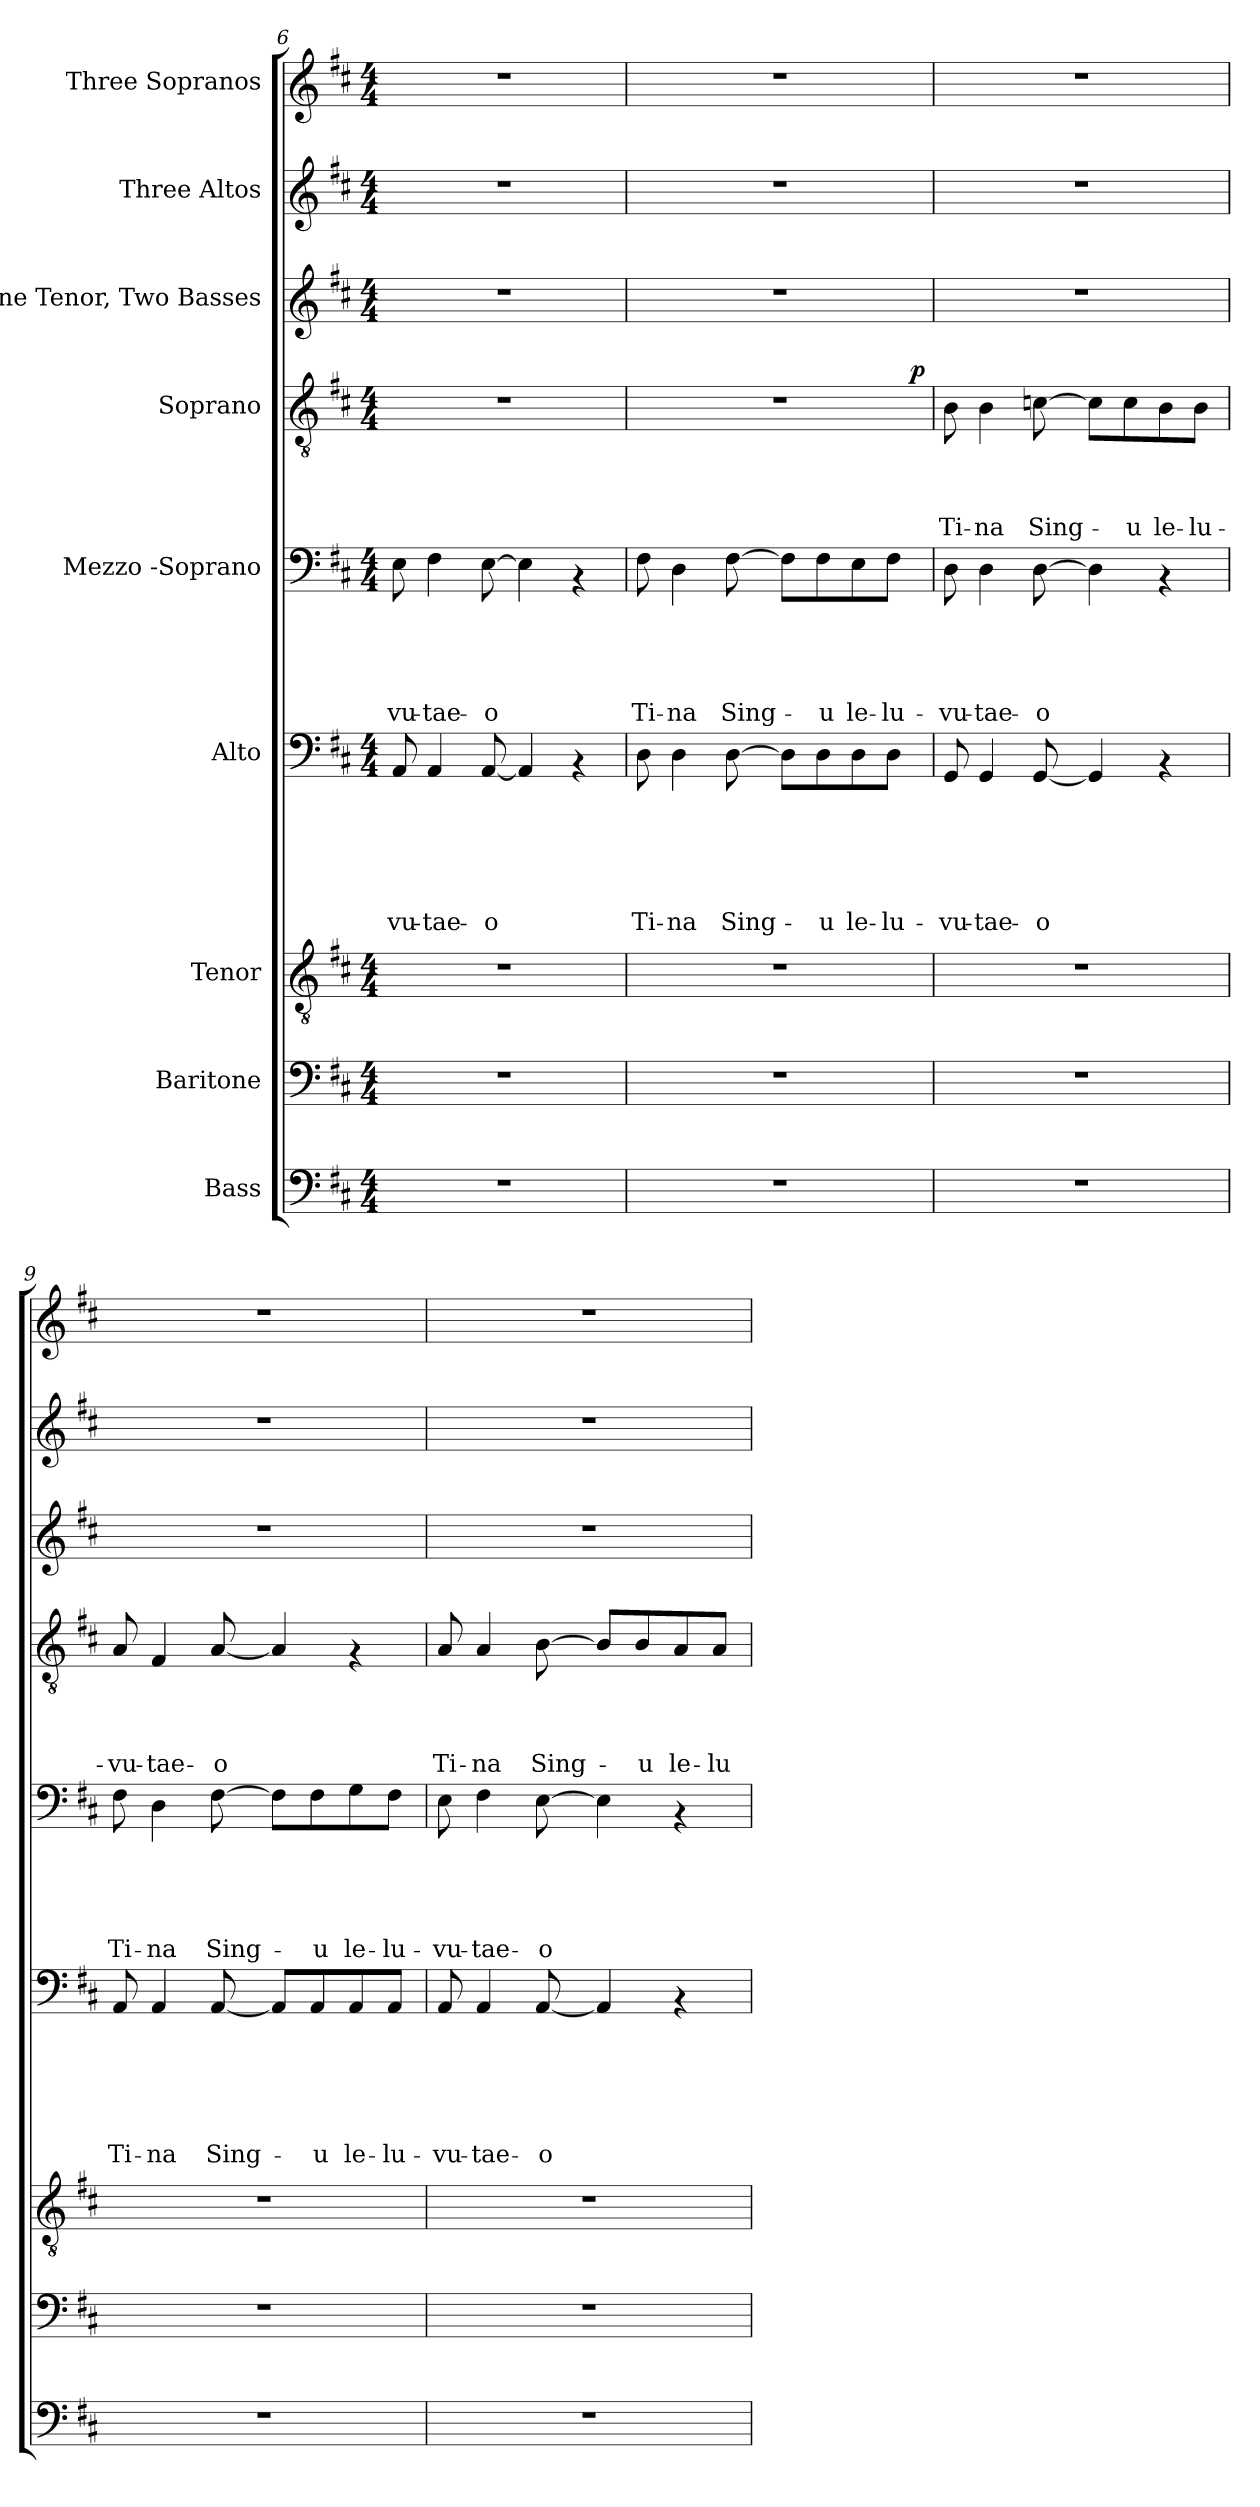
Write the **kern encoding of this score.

**kern	**kern	**kern	**kern	**text	**text	**text	**text	**text	**text	**kern	**text	**text	**text	**text	**text	**kern	**text	**text	**text	**text	**dynam	**kern	**kern	**kern
*part9	*part8	*part7	*part6	*part6	*part6	*part6	*part6	*part6	*part6	*part5	*part5	*part5	*part5	*part5	*part5	*part4	*part4	*part4	*part4	*part4	*part4	*part3	*part2	*part1
*staff9	*staff8	*staff7	*staff6	*staff6	*staff6	*staff6	*staff6	*staff6	*staff6	*staff5	*staff5	*staff5	*staff5	*staff5	*staff5	*staff4	*staff4	*staff4	*staff4	*staff4	*staff4	*staff3	*staff2	*staff1
*I"Bass	*I"Baritone	*I"Tenor	*I"Alto	*	*	*	*	*	*	*I"Mezzo -Soprano	*	*	*	*	*	*I"Soprano	*	*	*	*	*	*I"One Tenor, Two Basses	*I"Three Altos	*I"Three Sopranos
*clefF4	*clefF4	*clefGv2	*clefF4	*	*	*	*	*	*	*clefF4	*	*	*	*	*	*clefGv2	*	*	*	*	*	*clefG2	*clefG2	*clefG2
*k[f#c#]	*k[f#c#]	*k[f#c#]	*k[f#c#]	*	*	*	*	*	*	*k[f#c#]	*	*	*	*	*	*k[f#c#]	*	*	*	*	*	*k[f#c#]	*k[f#c#]	*k[f#c#]
*D:	*D:	*D:	*D:	*	*	*	*	*	*	*D:	*	*	*	*	*	*D:	*	*	*	*	*	*D:	*D:	*D:
*M4/4	*M4/4	*M4/4	*M4/4	*	*	*	*	*	*	*M4/4	*	*	*	*	*	*M4/4	*	*	*	*	*	*M4/4	*M4/4	*M4/4
=6	=6	=6	=6	=6	=6	=6	=6	=6	=6	=6	=6	=6	=6	=6	=6	=6	=6	=6	=6	=6	=6	=6	=6	=6
!	!	!	!	!	!	!	!	!	!LO:LY:b	!	!	!	!	!	!LO:LY:b	!	!	!	!	!	!	!	!	!
1r	1r	1r	8AA/	.	.	.	.	.	-vu-	8E\	.	.	.	.	-vu-	1r	.	.	.	.	.	1r	1r	1r
!	!	!	!	!	!	!	!	!	!LO:LY:b	!	!	!	!	!	!LO:LY:b	!	!	!	!	!	!	!	!	!
.	.	.	4AA/	.	.	.	.	.	-tae-	4F#\	.	.	.	.	-tae-	.	.	.	.	.	.	.	.	.
!	!	!	!	!	!	!	!	!	!LO:LY:b	!	!	!	!	!	!LO:LY:b	!	!	!	!	!	!	!	!	!
.	.	.	[<8AA/	.	.	.	.	.	-o	[>8E\	.	.	.	.	-o	.	.	.	.	.	.	.	.	.
.	.	.	4AA/]	.	.	.	.	.	.	4E\]	.	.	.	.	.	.	.	.	.	.	.	.	.	.
.	.	.	4rAA	.	.	.	.	.	.	4rAA	.	.	.	.	.	.	.	.	.	.	.	.	.	.
!!LO:LB:g=z
=7	=7	=7	=7	=7	=7	=7	=7	=7	=7	=7	=7	=7	=7	=7	=7	=7	=7	=7	=7	=7	=7	=7	=7	=7
!	!	!	!	!	!	!	!	!	!LO:LY:b	!	!	!	!	!	!LO:LY:b	!	!	!	!	!	!	!	!	!
*	*	*	*	*	*	*	*	*	*	*	*	*	*	*	*	*^	*	*	*	*	*	*	*	*
1r	1r	1r	8D\	.	.	.	.	.	Ti-	8F#\	.	.	.	.	Ti-	1r	2...ryy	.	.	.	.	.	1r	1r	1r
!	!	!	!	!	!	!	!	!	!LO:LY:b	!	!	!	!	!	!LO:LY:b	!	!	!	!	!	!	!	!	!	!
.	.	.	4D\	.	.	.	.	.	-na	4D\	.	.	.	.	-na	.	.	.	.	.	.	.	.	.	.
!	!	!	!	!	!	!	!	!	!LO:LY:b	!	!	!	!	!	!LO:LY:b	!	!	!	!	!	!	!	!	!	!
.	.	.	[>8D\	.	.	.	.	.	Sing-	[>8F#\	.	.	.	.	Sing-	.	.	.	.	.	.	.	.	.	.
.	.	.	8D\L]	.	.	.	.	.	.	8F#\L]	.	.	.	.	.	.	.	.	.	.	.	.	.	.	.
!	!	!	!	!	!	!	!	!	!LO:LY:b	!	!	!	!	!	!LO:LY:b	!	!	!	!	!	!	!	!	!	!
.	.	.	8D\	.	.	.	.	.	-u	8F#\	.	.	.	.	-u	.	.	.	.	.	.	.	.	.	.
!	!	!	!	!	!	!	!	!	!LO:LY:b	!	!	!	!	!	!LO:LY:b	!	!	!	!	!	!	!	!	!	!
.	.	.	8D\	.	.	.	.	.	le-	8E\	.	.	.	.	le-	.	.	.	.	.	.	.	.	.	.
!	!	!	!	!	!	!	!	!	!LO:LY:b	!	!	!	!	!	!LO:LY:b	!	!	!	!	!	!	!	!	!	!
.	.	.	8D\J	.	.	.	.	.	-lu-	8F#\J	.	.	.	.	-lu-	.	.	.	.	.	.	.	.	.	.
!	!	!	!	!	!	!	!	!	!	!	!	!	!	!	!	!	!	!	!	!	!	!LO:DY:a	!	!	!
.	.	.	.	.	.	.	.	.	.	.	.	.	.	.	.	.	16ryy	.	.	.	.	p	.	.	.
=8	=8	=8	=8	=8	=8	=8	=8	=8	=8	=8	=8	=8	=8	=8	=8	=8	=8	=8	=8	=8	=8	=8	=8	=8	=8
!	!	!	!	!	!	!	!	!	!LO:LY:b	!	!	!	!	!	!LO:LY:b	!	!	!	!	!	!LO:LY:b	!	!	!	!
*	*	*	*	*	*	*	*	*	*	*	*	*	*	*	*	*v	*v	*	*	*	*	*	*	*	*
1r	1r	1r	8GG/	.	.	.	.	.	-vu-	8D\	.	.	.	.	-vu-	8B\	.	.	.	Ti-	.	1r	1r	1r
!	!	!	!	!	!	!	!	!	!LO:LY:b	!	!	!	!	!	!LO:LY:b	!	!	!	!	!LO:LY:b	!	!	!	!
.	.	.	4GG/	.	.	.	.	.	-tae-	4D\	.	.	.	.	-tae-	4B\	.	.	.	-na	.	.	.	.
!	!	!	!	!	!	!	!	!	!LO:LY:b	!	!	!	!	!	!LO:LY:b	!	!	!	!	!LO:LY:b	!	!	!	!
.	.	.	[<8GG/	.	.	.	.	.	-o	[>8D\	.	.	.	.	-o	[>8cn\	.	.	.	Sing-	.	.	.	.
.	.	.	4GG/]	.	.	.	.	.	.	4D\]	.	.	.	.	.	8c\L]	.	.	.	.	.	.	.	.
!	!	!	!	!	!	!	!	!	!	!	!	!	!	!	!	!	!	!	!	!LO:LY:b	!	!	!	!
.	.	.	.	.	.	.	.	.	.	.	.	.	.	.	.	8c\	.	.	.	-u	.	.	.	.
!	!	!	!	!	!	!	!	!	!	!	!	!	!	!	!	!	!	!	!	!LO:LY:b	!	!	!	!
.	.	.	4rAA	.	.	.	.	.	.	4rAA	.	.	.	.	.	8B\	.	.	.	le-	.	.	.	.
!	!	!	!	!	!	!	!	!	!	!	!	!	!	!	!	!	!	!	!	!LO:LY:b	!	!	!	!
.	.	.	.	.	.	.	.	.	.	.	.	.	.	.	.	8B\J	.	.	.	-lu-	.	.	.	.
=9	=9	=9	=9	=9	=9	=9	=9	=9	=9	=9	=9	=9	=9	=9	=9	=9	=9	=9	=9	=9	=9	=9	=9	=9
!	!	!	!	!	!	!	!	!	!LO:LY:b	!	!	!	!	!	!LO:LY:b	!	!	!	!	!LO:LY:b	!	!	!	!
1r	1r	1r	8AA/	.	.	.	.	.	Ti-	8F#\	.	.	.	.	Ti-	8A/	.	.	.	-vu-	.	1r	1r	1r
!	!	!	!	!	!	!	!	!	!LO:LY:b	!	!	!	!	!	!LO:LY:b	!	!	!	!	!LO:LY:b	!	!	!	!
.	.	.	4AA/	.	.	.	.	.	-na	4D\	.	.	.	.	-na	4F#/	.	.	.	-tae-	.	.	.	.
!	!	!	!	!	!	!	!	!	!LO:LY:b	!	!	!	!	!	!LO:LY:b	!	!	!	!	!LO:LY:b	!	!	!	!
.	.	.	[<8AA/	.	.	.	.	.	Sing-	[>8F#\	.	.	.	.	Sing-	[<8A/	.	.	.	-o	.	.	.	.
.	.	.	8AA/L]	.	.	.	.	.	.	8F#\L]	.	.	.	.	.	4A/]	.	.	.	.	.	.	.	.
!	!	!	!	!	!	!	!	!	!LO:LY:b	!	!	!	!	!	!LO:LY:b	!	!	!	!	!	!	!	!	!
.	.	.	8AA/	.	.	.	.	.	-u	8F#\	.	.	.	.	-u	.	.	.	.	.	.	.	.	.
!	!	!	!	!	!	!	!	!	!LO:LY:b	!	!	!	!	!	!LO:LY:b	!	!	!	!	!	!	!	!	!
.	.	.	8AA/	.	.	.	.	.	le-	8G\	.	.	.	.	le-	4rF	.	.	.	.	.	.	.	.
!	!	!	!	!	!	!	!	!	!LO:LY:b	!	!	!	!	!	!LO:LY:b	!	!	!	!	!	!	!	!	!
.	.	.	8AA/J	.	.	.	.	.	-lu-	8F#\J	.	.	.	.	-lu-	.	.	.	.	.	.	.	.	.
=10	=10	=10	=10	=10	=10	=10	=10	=10	=10	=10	=10	=10	=10	=10	=10	=10	=10	=10	=10	=10	=10	=10	=10	=10
!	!	!	!	!	!	!	!	!	!LO:LY:b	!	!	!	!	!	!LO:LY:b	!	!	!	!	!LO:LY:b	!	!	!	!
1r	1r	1r	8AA/	.	.	.	.	.	-vu-	8E\	.	.	.	.	-vu-	8A/	.	.	.	Ti-	.	1r	1r	1r
!	!	!	!	!	!	!	!	!	!LO:LY:b	!	!	!	!	!	!LO:LY:b	!	!	!	!	!LO:LY:b	!	!	!	!
.	.	.	4AA/	.	.	.	.	.	-tae-	4F#\	.	.	.	.	-tae-	4A/	.	.	.	-na	.	.	.	.
!	!	!	!	!	!	!	!	!	!LO:LY:b	!	!	!	!	!	!LO:LY:b	!	!	!	!	!LO:LY:b	!	!	!	!
.	.	.	[<8AA/	.	.	.	.	.	-o	[>8E\	.	.	.	.	-o	[>8B\	.	.	.	Sing-	.	.	.	.
.	.	.	4AA/]	.	.	.	.	.	.	4E\]	.	.	.	.	.	8B/L]	.	.	.	.	.	.	.	.
!	!	!	!	!	!	!	!	!	!	!	!	!	!	!	!	!	!	!	!	!LO:LY:b	!	!	!	!
.	.	.	.	.	.	.	.	.	.	.	.	.	.	.	.	8B/	.	.	.	-u	.	.	.	.
!	!	!	!	!	!	!	!	!	!	!	!	!	!	!	!	!	!	!	!	!LO:LY:b	!	!	!	!
.	.	.	4rAA	.	.	.	.	.	.	4rAA	.	.	.	.	.	8A/	.	.	.	le-	.	.	.	.
!	!	!	!	!	!	!	!	!	!	!	!	!	!	!	!	!	!	!	!	!LO:LY:b	!	!	!	!
.	.	.	.	.	.	.	.	.	.	.	.	.	.	.	.	8A/J	.	.	.	-lu-	.	.	.	.
=	=	=	=	=	=	=	=	=	=	=	=	=	=	=	=	=	=	=	=	=	=	=	=	=
*-	*-	*-	*-	*-	*-	*-	*-	*-	*-	*-	*-	*-	*-	*-	*-	*-	*-	*-	*-	*-	*-	*-	*-	*-
